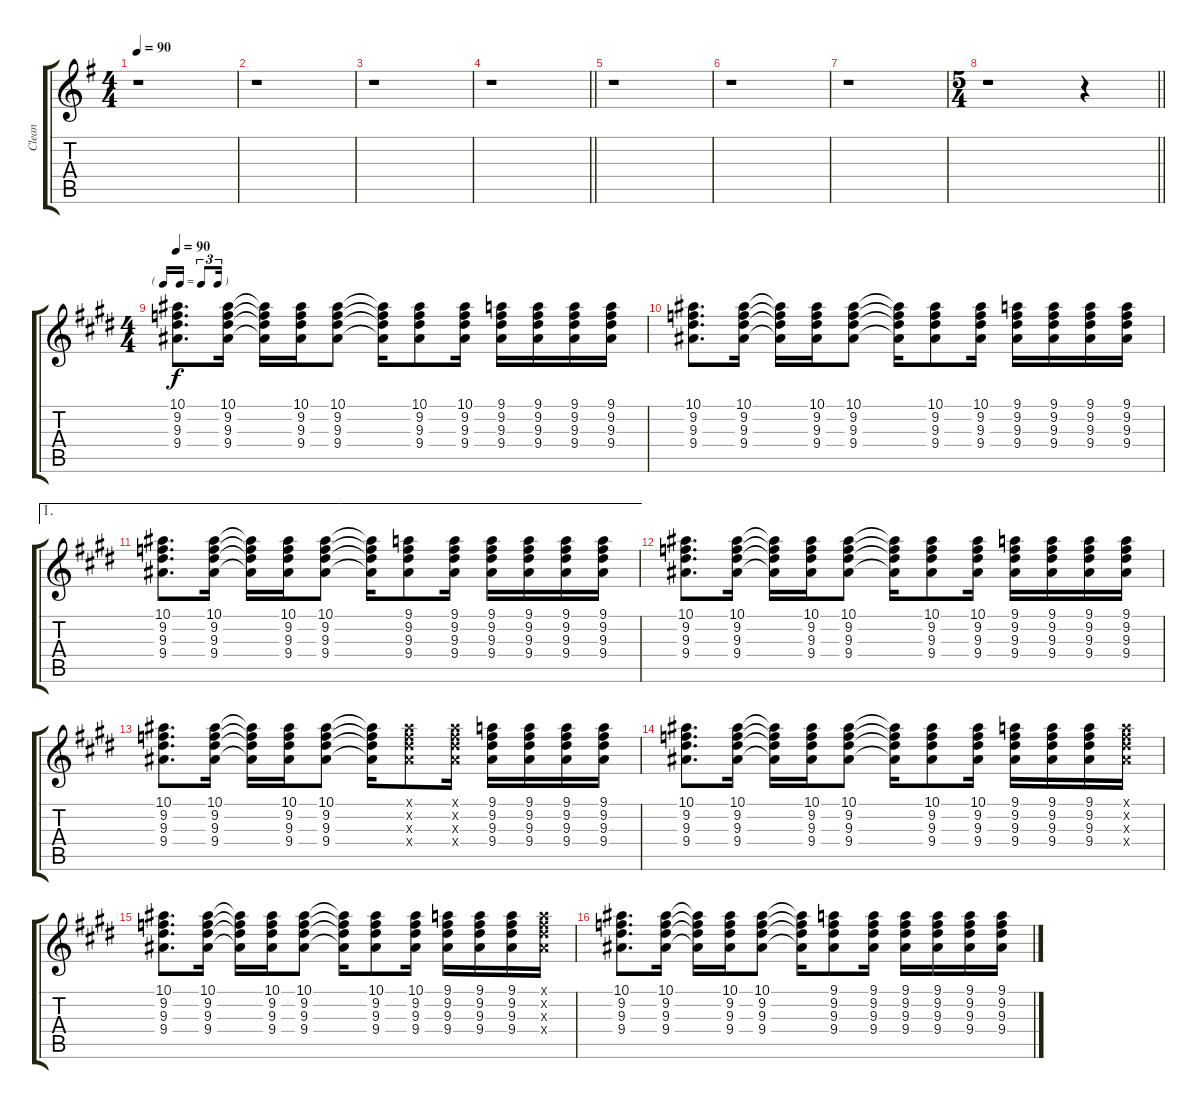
\track ("Clean" "Clean") {instrument electricguitarclean}
\staff {score tabs}
\tuning (C4 Ab3 Gb3 Db3 Ab2 Eb2) {hide}
\ts (4 4)
\tempo 90
\clef g2
\ks g
r.1{dy f} |
r.1 |
r.1 |
\barLineRight lightlight
r.1 |
r.1 |
r.1 |
r.1 |
\ts (5 4)
\barLineRight lightlight
r.1 r.4 |
\ts (4 4)
\tf triplet16th
\section ("" " ")
\tempo 90
\ks e
(10.1 9.2 9.3 9.4).8{d} (10.1 9.2 9.3 9.4).16 (10.1{t} 9.2{t} 9.3{t} 9.4{t}).16 (10.1 9.2 9.3 9.4).16 (10.1 9.2 9.3 9.4).8 (10.1{t} 9.2{t} 9.3{t} 9.4{t}).16 (10.1 9.2 9.3 9.4).8 (10.1 9.2 9.3 9.4).16 (9.1 9.2 9.3 9.4).16 (9.1 9.2 9.3 9.4).16 (9.1 9.2 9.3 9.4).16 (9.1 9.2 9.3 9.4).16 |
\ks c#minor
(10.1 9.2 9.3 9.4).8{d} (10.1 9.2 9.3 9.4).16 (10.1{t} 9.2{t} 9.3{t} 9.4{t}).16 (10.1 9.2 9.3 9.4).16 (10.1 9.2 9.3 9.4).8 (10.1{t} 9.2{t} 9.3{t} 9.4{t}).16 (10.1 9.2 9.3 9.4).8 (10.1 9.2 9.3 9.4).16 (9.1 9.2 9.3 9.4).16 (9.1 9.2 9.3 9.4).16 (9.1 9.2 9.3 9.4).16 (9.1 9.2 9.3 9.4).16 |
\ae 1
(10.1 9.2 9.3 9.4).8{d} (10.1 9.2 9.3 9.4).16 (10.1{t} 9.2{t} 9.3{t} 9.4{t}).16 (10.1 9.2 9.3 9.4).16 (10.1 9.2 9.3 9.4).8 (10.1{t} 9.2{t} 9.3{t} 9.4{t}).16 (9.1 9.2 9.3 9.4).8 (9.1 9.2 9.3 9.4).16 (9.1 9.2 9.3 9.4).16 (9.1 9.2 9.3 9.4).16 (9.1 9.2 9.3 9.4).16 (9.1 9.2 9.3 9.4).16 |
(10.1 9.2 9.3 9.4).8{d} (10.1 9.2 9.3 9.4).16 (10.1{t} 9.2{t} 9.3{t} 9.4{t}).16 (10.1 9.2 9.3 9.4).16 (10.1 9.2 9.3 9.4).8 (10.1{t} 9.2{t} 9.3{t} 9.4{t}).16 (10.1 9.2 9.3 9.4).8 (10.1 9.2 9.3 9.4).16 (9.1 9.2 9.3 9.4).16 (9.1 9.2 9.3 9.4).16 (9.1 9.2 9.3 9.4).16 (9.1 9.2 9.3 9.4).16 |
(10.1 9.2 9.3 9.4).8{d} (10.1 9.2 9.3 9.4).16 (10.1{t} 9.2{t} 9.3{t} 9.4{t}).16 (10.1 9.2 9.3 9.4).16 (10.1 9.2 9.3 9.4).8 (10.1{t} 9.2{t} 9.3{t} 9.4{t}).16 (10.1{x} 9.2{x} 9.3{x} 9.4{x}).8 (10.1{x} 9.2{x} 9.3{x} 9.4{x}).16 (9.1 9.2 9.3 9.4).16 (9.1 9.2 9.3 9.4).16 (9.1 9.2 9.3 9.4).16 (9.1 9.2 9.3 9.4).16 |
(10.1 9.2 9.3 9.4).8{d} (10.1 9.2 9.3 9.4).16 (10.1{t} 9.2{t} 9.3{t} 9.4{t}).16 (10.1 9.2 9.3 9.4).16 (10.1 9.2 9.3 9.4).8 (10.1{t} 9.2{t} 9.3{t} 9.4{t}).16 (10.1 9.2 9.3 9.4).8 (10.1 9.2 9.3 9.4).16 (9.1 9.2 9.3 9.4).16 (9.1 9.2 9.3 9.4).16 (9.1 9.2 9.3 9.4).16 (9.1{x} 9.2{x} 9.3{x} 9.4{x}).16 |
(10.1 9.2 9.3 9.4).8{d} (10.1 9.2 9.3 9.4).16 (10.1{t} 9.2{t} 9.3{t} 9.4{t}).16 (10.1 9.2 9.3 9.4).16 (10.1 9.2 9.3 9.4).8 (10.1{t} 9.2{t} 9.3{t} 9.4{t}).16 (10.1 9.2 9.3 9.4).8 (10.1 9.2 9.3 9.4).16 (9.1 9.2 9.3 9.4).16 (9.1 9.2 9.3 9.4).16 (9.1 9.2 9.3 9.4).16 (9.1{x} 9.2{x} 9.3{x} 9.4{x}).16 |
(10.1 9.2 9.3 9.4).8{d} (10.1 9.2 9.3 9.4).16 (10.1{t} 9.2{t} 9.3{t} 9.4{t}).16 (10.1 9.2 9.3 9.4).16 (10.1 9.2 9.3 9.4).8 (10.1{t} 9.2{t} 9.3{t} 9.4{t}).16 (9.1 9.2 9.3 9.4).8 (9.1 9.2 9.3 9.4).16 (9.1 9.2 9.3 9.4).16 (9.1 9.2 9.3 9.4).16 (9.1 9.2 9.3 9.4).16 (9.1 9.2 9.3 9.4).16
